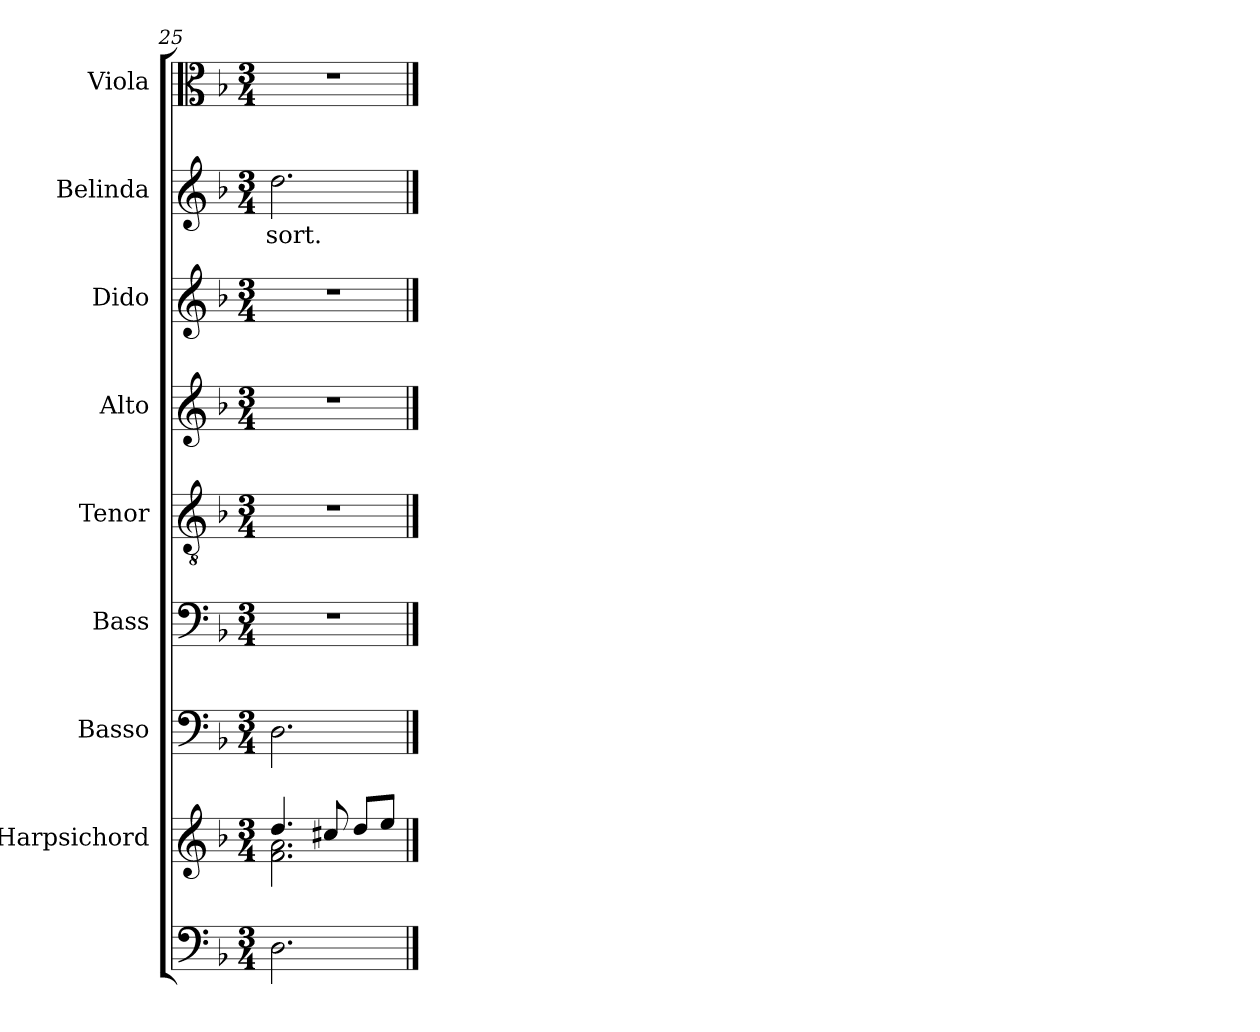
**kern	**kern	**kern	**kern	**kern	**kern	**kern	**kern	**text	**kern
*part9	*part8	*part7	*part6	*part5	*part4	*part3	*part2	*part2	*part1
*staff9	*staff8	*staff7	*staff6	*staff5	*staff4	*staff3	*staff2	*staff2	*staff1
*	*I"Harpsichord	*I"Basso	*I"Bass	*I"Tenor	*I"Alto	*I"Dido	*I"Belinda	*	*I"Viola
*	*	*	*I'B.	*I'T.	*I'A.	*	*	*	*I'Viola
*clefF4	*clefG2	*clefF4	*clefF4	*clefGv2	*clefG2	*clefG2	*clefG2	*	*clefC3
*	*	*	*	*ITrd7c12	*	*	*	*	*
*k[b-]	*k[b-]	*k[b-]	*k[b-]	*k[b-]	*k[b-]	*k[b-]	*k[b-]	*	*k[b-]
*F:	*F:	*F:	*F:	*F:	*F:	*F:	*F:	*	*F:
*M3/4	*M3/4	*M3/4	*M3/4	*M3/4	*M3/4	*M3/4	*M3/4	*	*M3/4
=25	=25	=25	=25	=25	=25	=25	=25	=25	=25
*	*^	*	*	*	*	*	*	*	*
!	!	!	!	!LO:N:vis=1	!LO:N:vis=1	!LO:N:vis=1	!LO:N:vis=1	!	!	!
!	!	!	!	!	!	!	!	!	!LO:LY:b:color=#000000	!LO:N:vis=1
2.Di\	4.ddi/	2.fi\ 2.ai	2.Di\	2.r	2.r	2.r	2.r	2.ddi\	- sort.	2.r
.	8cc#Xi/	.	.	.	.	.	.	.	.	.
.	8ddi/L	.	.	.	.	.	.	.	.	.
.	8eei/J	.	.	.	.	.	.	.	.	.
*	*v	*v	*	*	*	*	*	*	*	*
==	==	==	==	==	==	==	==	==	==
*-	*-	*-	*-	*-	*-	*-	*-	*-	*-
